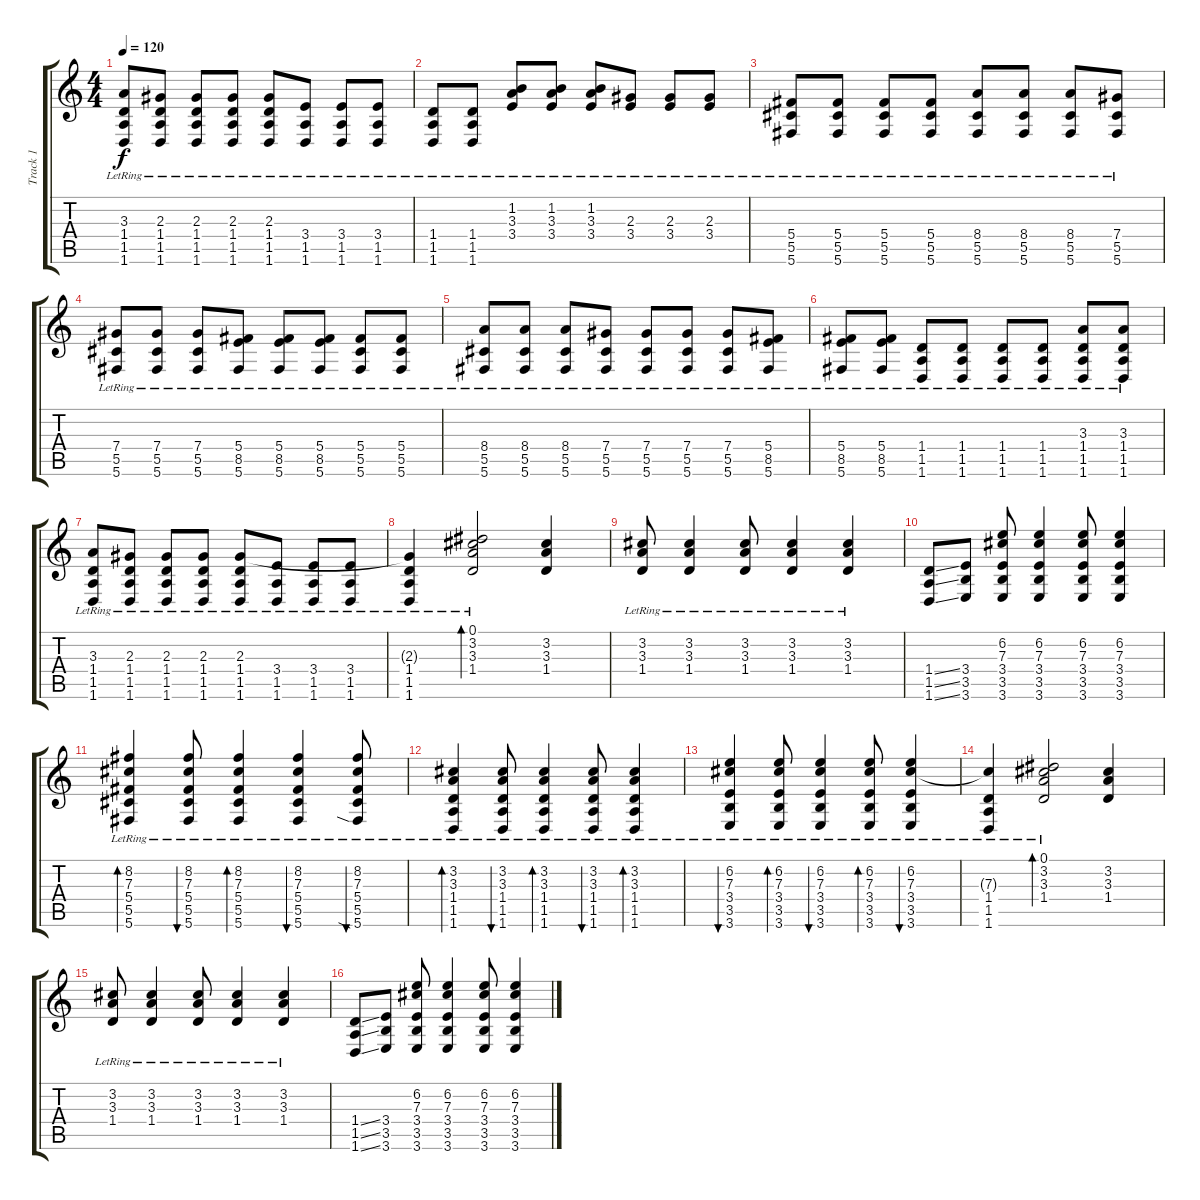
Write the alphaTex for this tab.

\track ("Track 1" "Track 1") {instrument acousticguitarsteel}
\staff {score tabs}
\tuning (Eb4 Bb3 Gb3 Db3 Ab2 Db2) {hide}
\ts (4 4)
\tempo 120
\clef g2
\ks c
(3.3{lr} 1.4{lr} 1.5{lr} 1.6{lr}).8{dy f} (2.3{lr} 1.4{lr} 1.5{lr} 1.6{lr}).8 (2.3{lr} 1.4{lr} 1.5{lr} 1.6{lr}).8 (2.3{lr} 1.4{lr} 1.5{lr} 1.6{lr}).8 (2.3{lr} 1.4{lr} 1.5{lr} 1.6{lr}).8 (3.4{lr} 1.5{lr} 1.6{lr}).8 (3.4{lr} 1.5{lr} 1.6{lr}).8 (3.4{lr} 1.5{lr} 1.6{lr}).8 |
(1.4{lr} 1.5{lr} 1.6{lr}).8 (1.4{lr} 1.5{lr} 1.6{lr}).8 (1.2{lr} 3.3{lr} 3.4{lr}).8 (1.2{lr} 3.3{lr} 3.4{lr}).8 (1.2{lr} 3.3{lr} 3.4{lr}).8 (2.3{lr} 3.4{lr}).8 (2.3{lr} 3.4{lr}).8 (2.3{lr} 3.4{lr}).8 |
(5.4{lr} 5.5{lr} 5.6{lr}).8 (5.4{lr} 5.5{lr} 5.6{lr}).8 (5.4{lr} 5.5{lr} 5.6{lr}).8 (5.4{lr} 5.5{lr} 5.6{lr}).8 (8.4{lr} 5.5{lr} 5.6{lr}).8 (8.4{lr} 5.5{lr} 5.6{lr}).8 (8.4{lr} 5.5{lr} 5.6{lr}).8 (7.4{lr} 5.5{lr} 5.6{lr}).8 |
(7.4{lr} 5.5{lr} 5.6{lr}).8 (7.4{lr} 5.5{lr} 5.6{lr}).8 (7.4{lr} 5.5{lr} 5.6{lr}).8 (5.4{lr} 8.5{lr} 5.6{lr}).8 (5.4{lr} 8.5{lr} 5.6{lr}).8 (5.4{lr} 8.5{lr} 5.6{lr}).8 (5.4{lr} 5.5{lr} 5.6{lr}).8 (5.4{lr} 5.5{lr} 5.6{lr}).8 |
(8.4{lr} 5.5{lr} 5.6{lr}).8 (8.4{lr} 5.5{lr} 5.6{lr}).8 (8.4{lr} 5.5{lr} 5.6{lr}).8 (7.4{lr} 5.5{lr} 5.6{lr}).8 (7.4{lr} 5.5{lr} 5.6{lr}).8 (7.4{lr} 5.5{lr} 5.6{lr}).8 (7.4{lr} 5.5{lr} 5.6{lr}).8 (5.4{lr} 8.5{lr} 5.6{lr}).8 |
(5.4{lr} 8.5{lr} 5.6{lr}).8 (5.4{lr} 8.5{lr} 5.6{lr}).8 (1.4{lr} 1.5{lr} 1.6{lr}).8 (1.4{lr} 1.5{lr} 1.6{lr}).8 (1.4{lr} 1.5{lr} 1.6{lr}).8 (1.4{lr} 1.5{lr} 1.6{lr}).8 (3.3{lr} 1.4{lr} 1.5{lr} 1.6{lr}).8 (3.3{lr} 1.4{lr} 1.5{lr} 1.6{lr}).8 |
(3.3{lr} 1.4{lr} 1.5{lr} 1.6{lr}).8 (2.3{lr} 1.4{lr} 1.5{lr} 1.6{lr}).8 (2.3{lr} 1.4{lr} 1.5{lr} 1.6{lr}).8 (2.3{lr} 1.4{lr} 1.5{lr} 1.6{lr}).8 (2.3{lr} 1.4{lr} 1.5{lr} 1.6{lr}).8 (3.4{lr} 1.5{lr} 1.6{lr}).8 (3.4{lr} 1.5{lr} 1.6{lr}).8 (3.4{lr} 1.5{lr} 1.6{lr}).8 |
(2.3{t} 1.4{lr} 1.5{lr} 1.6{lr}).4 (0.1 3.2{lr} 3.3{lr} 1.4{lr}).2{bd 240} (3.2 3.3 1.4).4 |
(3.2{lr} 3.3{lr} 1.4{lr}).8 (3.2{lr} 3.3{lr} 1.4{lr}).4 (3.2{lr} 3.3{lr} 1.4{lr}).8 (3.2{lr} 3.3{lr} 1.4{lr}).4 (3.2{lr} 3.3{lr} 1.4{lr}).4 |
(1.4{ss} 1.5{ss} 1.6{ss}).8 (3.4 3.5 3.6).8 (6.2 7.3 3.4 3.5 3.6).8 (6.2 7.3 3.4 3.5 3.6).4 (6.2 7.3 3.4 3.5 3.6).8 (6.2 7.3 3.4 3.5 3.6).4 |
(8.2{lr} 7.3{lr} 5.4{lr} 5.5{lr} 5.6{lr}).4{bd 30} (8.2{lr} 7.3{lr} 5.4{lr} 5.5{lr} 5.6{lr}).8{bu 30} (8.2{lr} 7.3{lr} 5.4{lr} 5.5{lr} 5.6{lr}).4{bd 30} (8.2{lr} 7.3{lr} 5.4{lr} 5.5{lr} 5.6{lr}).4{bu 30} (8.2{lr} 7.3{lr} 5.4{lr} 5.5{lr} 5.6{sia lr}).8{bu 30} |
(3.2{lr} 3.3{lr} 1.4{lr} 1.5{lr} 1.6{lr}).4{bd 30} (3.2{lr} 3.3{lr} 1.4{lr} 1.5{lr} 1.6{lr}).8{bu 30} (3.2{lr} 3.3{lr} 1.4{lr} 1.5{lr} 1.6{lr}).4{bd 30} (3.2{lr} 3.3{lr} 1.4{lr} 1.5{lr} 1.6{lr}).8{bu 30} (3.2{lr} 3.3{lr} 1.4{lr} 1.5{lr} 1.6{lr}).4{bd 30} |
(6.2{lr} 7.3{lr} 3.4{lr} 3.5{lr} 3.6{lr}).4{bu 30} (6.2{lr} 7.3{lr} 3.4{lr} 3.5{lr} 3.6{lr}).8{bd 30} (6.2{lr} 7.3{lr} 3.4{lr} 3.5{lr} 3.6{lr}).4{bu 30} (6.2{lr} 7.3{lr} 3.4{lr} 3.5{lr} 3.6{lr}).8{bd 30} (6.2{lr} 7.3{lr} 3.4{lr} 3.5{lr} 3.6{lr}).4{bu 30} |
(7.3{t} 1.4{lr} 1.5{lr} 1.6{lr}).4 (0.1 3.2{lr} 3.3{lr} 1.4{lr}).2{bd 240} (3.2 3.3 1.4).4 |
(3.2{lr} 3.3{lr} 1.4{lr}).8 (3.2{lr} 3.3{lr} 1.4{lr}).4 (3.2{lr} 3.3{lr} 1.4{lr}).8 (3.2{lr} 3.3{lr} 1.4{lr}).4 (3.2{lr} 3.3{lr} 1.4{lr}).4 |
(1.4{ss} 1.5{ss} 1.6{ss}).8 (3.4 3.5 3.6).8 (6.2 7.3 3.4 3.5 3.6).8 (6.2 7.3 3.4 3.5 3.6).4 (6.2 7.3 3.4 3.5 3.6).8 (6.2 7.3 3.4 3.5 3.6).4
